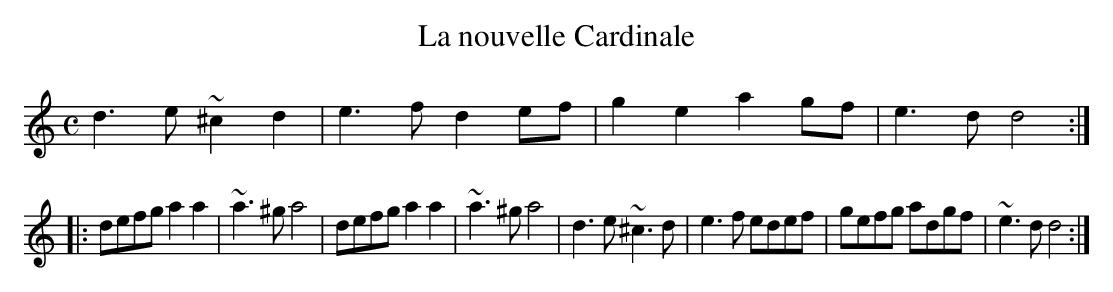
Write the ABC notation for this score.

X:1
T:La nouvelle Cardinale
M:C
K:Ddor
d3e~^c2d2|e3fd2ef|g2e2a2gf|e3dd4:|
|:defga2a2|~a3^ga4|defga2a2|~a3^ga4|d3e~^c3d|e3f edef|gefg adgf|~e3dd4:|
